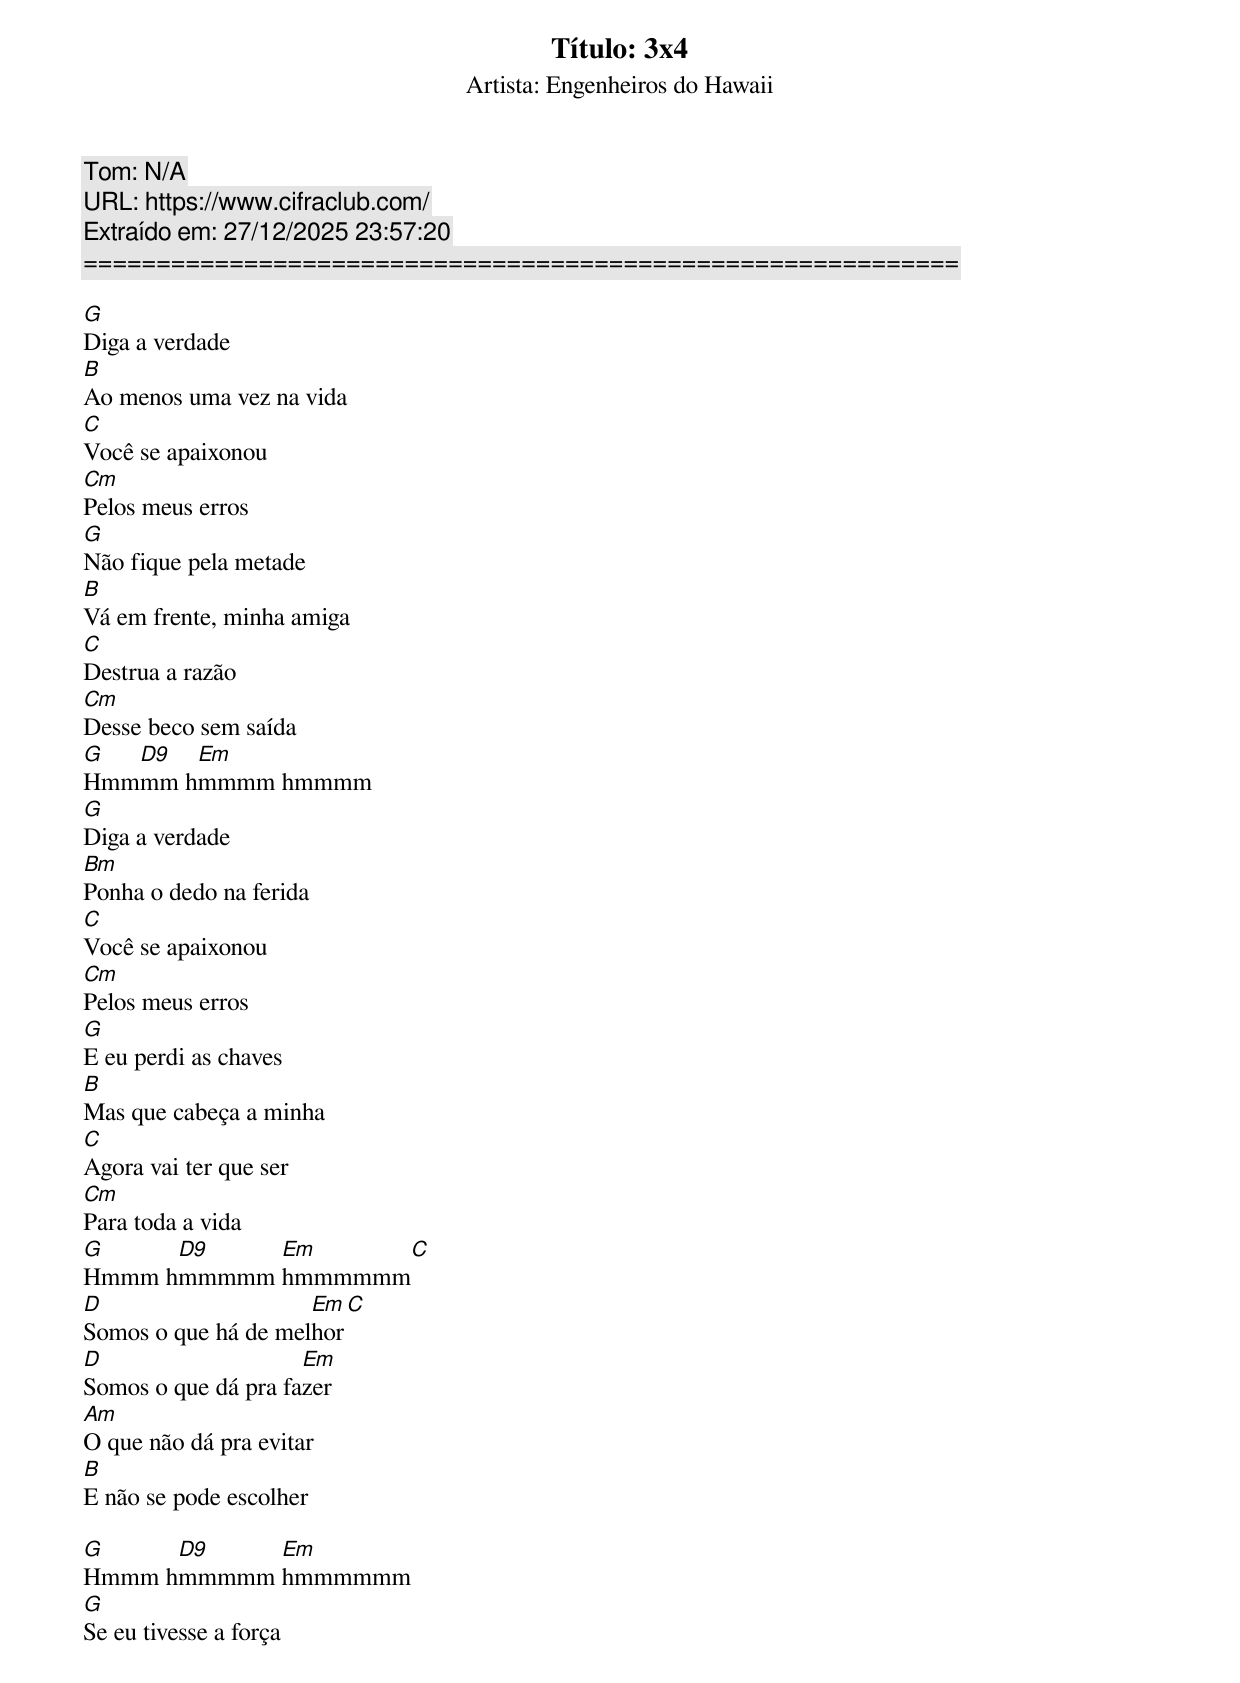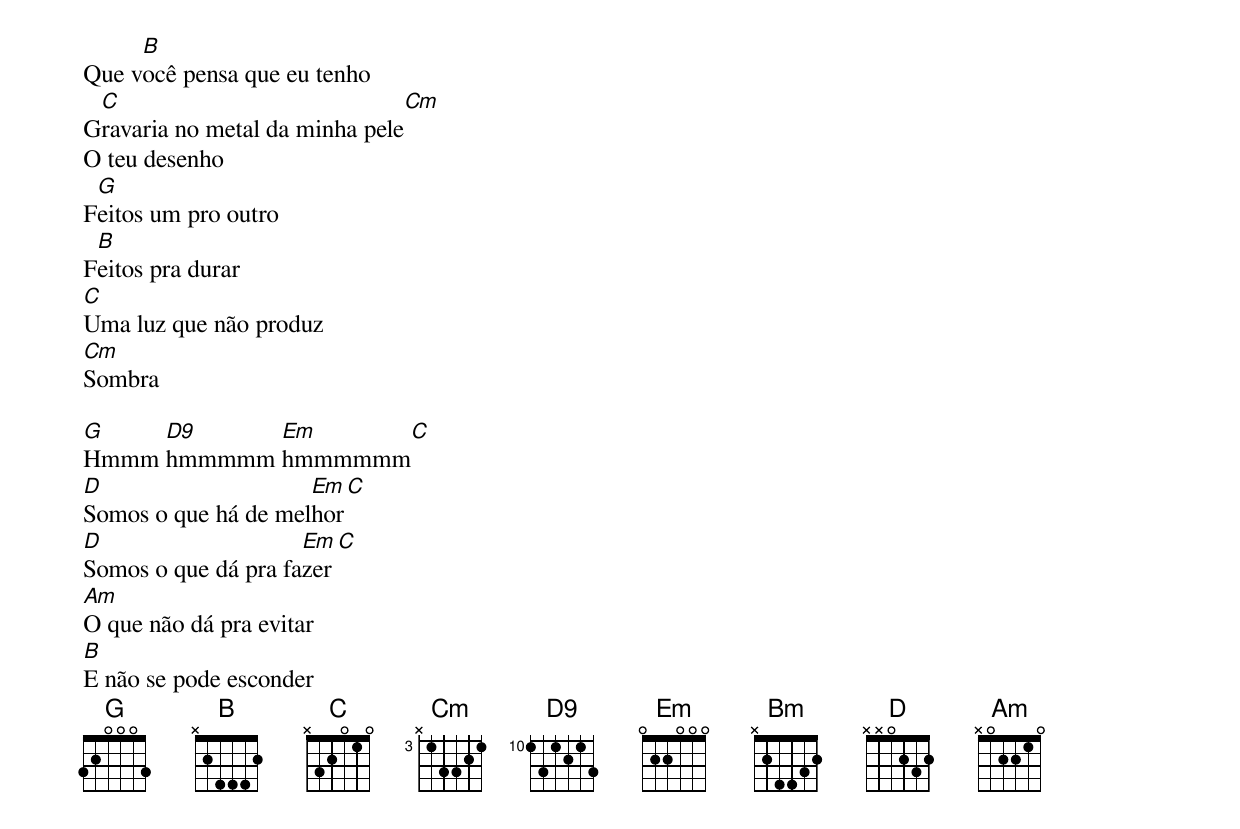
Título: 3x4
Artista: Engenheiros do Hawaii
Tom: N/A
URL: https://www.cifraclub.com/
Extraído em: 27/12/2025 23:57:20
============================================================

G
Diga a verdade
B
Ao menos uma vez na vida
C
Você se apaixonou
Cm
Pelos meus erros
G
Não fique pela metade
B
Vá em frente, minha amiga
C
Destrua a razão
Cm
Desse beco sem saída
G  D9  Em
Hmmmm hmmmm hmmmm
G
Diga a verdade
Bm
Ponha o dedo na ferida
C
Você se apaixonou
Cm
Pelos meus erros
G
E eu perdi as chaves
B
Mas que cabeça a minha
C
Agora vai ter que ser
Cm
Para toda a vida
G     D9    Em        C
Hmmm hmmmmm hmmmmmm
D                    Em   C
Somos o que há de melhor
D                    Em
Somos o que dá pra fazer
Am
O que não dá pra evitar
B
E não se pode escolher

G     D9    Em
Hmmm hmmmmm hmmmmmm
G
Se eu tivesse a força
     B
Que você pensa que eu tenho
 C                              Cm
Gravaria no metal da minha pele
O teu desenho
 G
Feitos um pro outro
 B
Feitos pra durar
C
Uma luz que não produz
Cm
Sombra

G    D9     Em      C
Hmmm hmmmmm hmmmmmm
D                    Em   C
Somos o que há de melhor
D                    Em   C
Somos o que dá pra fazer
Am
O que não dá pra evitar
B
E não se pode esconder
